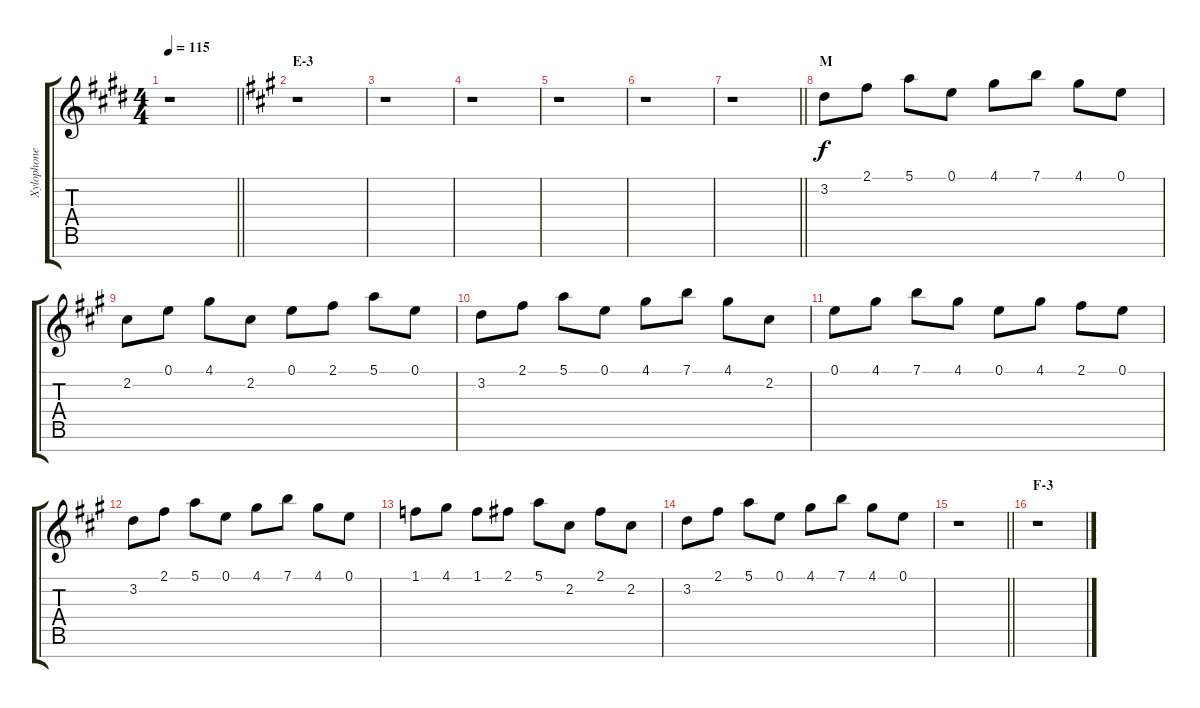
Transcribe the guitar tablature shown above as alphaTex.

\track ("Xylophone" "Xylophone") {instrument xylophone}
\staff {score tabs}
\tuning (E5 B4 G4 D4 A3 E3 B2) {hide}
\ts (4 4)
\tempo 115
\clef g2
\barLineRight lightlight
\ks e
r.1{dy f} |
\section ("" "E-3")
\ks a
r.1 |
r.1 |
r.1 |
r.1 |
r.1 |
\barLineRight lightlight
r.1 |
\section ("" "M")
3.2.8 2.1.8 5.1.8 0.1.8 4.1.8 7.1.8 4.1.8 0.1.8 |
2.2.8 0.1.8 4.1.8 2.2.8 0.1.8 2.1.8 5.1.8 0.1.8 |
3.2.8 2.1.8 5.1.8 0.1.8 4.1.8 7.1.8 4.1.8 2.2.8 |
0.1.8 4.1.8 7.1.8 4.1.8 0.1.8 4.1.8 2.1.8 0.1.8 |
3.2.8 2.1.8 5.1.8 0.1.8 4.1.8 7.1.8 4.1.8 0.1.8 |
1.1.8 4.1.8 1.1.8 2.1.8 5.1.8 2.2.8 2.1.8 2.2.8 |
3.2.8 2.1.8 5.1.8 0.1.8 4.1.8 7.1.8 4.1.8 0.1.8 |
\barLineRight lightlight
r.1 |
\section ("" "F-3")
r.1
